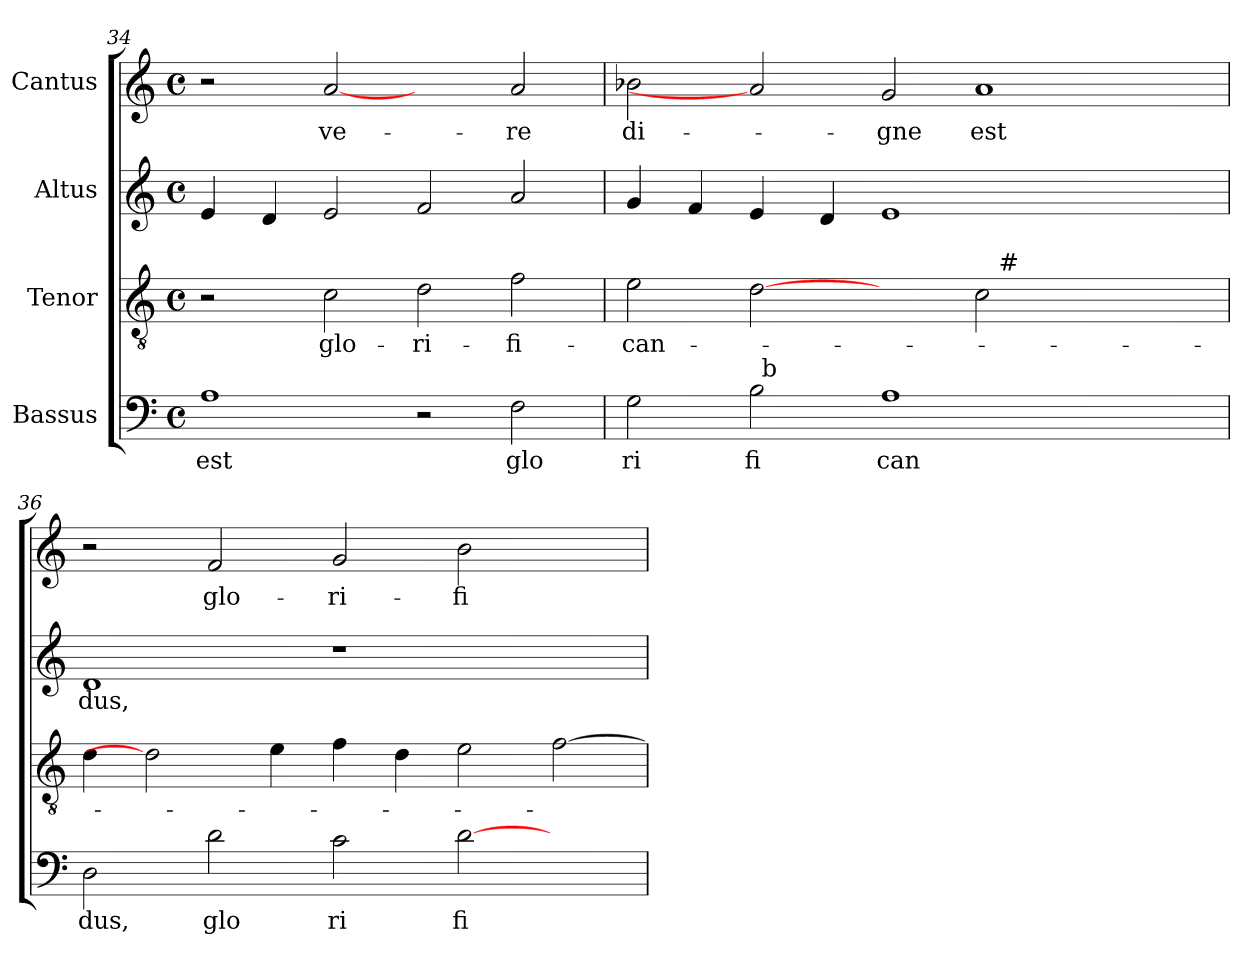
**kern	**text	**kern	**text	**kern	**text	**kern	**text
*part4	*part4	*part3	*part3	*part2	*part2	*part1	*part1
*staff4	*staff4	*staff3	*staff3	*staff2	*staff2	*staff1	*staff1
*I"Bassus	*	*I"Tenor	*	*I"Altus	*	*I"Cantus	*
*clefF4	*	*clefGv2	*	*clefG2	*	*clefG2	*
*	*	*	*	*k[]	*	*	*
*	*	*	*	*C:	*	*	*
*M4/4	*	*M4/4	*	*M4/4	*	*M4/4	*
*met(c)	*	*met(c)	*	*met(c)	*	*met(c)	*
=34	=34	=34	=34	=34	=34	=34	=34
!	!LO:LY:b:cj	!	!	!	!	!	!
1A	est	2r	.	4e/	.	2r	.
.	.	.	.	4d/	.	.	.
!	!	!	!LO:LY:b:cj	!	!	!	!LO:LY:b:cj
.	.	2c\	glo-	2e/	.	[2a	ve-
!	!	!	!LO:LY:b:cj	!	!	!	!
2r	.	2d\	-ri-	2f/	.	2ryy	.
!	!LO:LY:b:cj	!	!LO:LY:b:cj	!	!	!	!LO:LY:b:cj
2F\	glo	2f\	-fi-	2a/	.	2a/	-re
=35	=35	=35	=35	=35	=35	=35	=35
!	!LO:LY:b:cj	!	!LO:LY:b	!	!	!	!LO:LY:b:cj
*^	*	*^	*	*	*	*	*
2G\	2ryy	ri	2e\	1ryy	-can-	4g/	.	2b-X\	di-
.	.	.	.	.	.	4f/	.	.	.
!	!	!LO:LY:b:cj	!	!	!	!	!	!	!
2B\	64ryy	fi	[2d	.	.	4e/	.	2a]	.
!	!LO:TX:a:t=b	!	!	!	!	!	!	!	!
.	1ryy	.	.	.	.	.	.	.	.
.	.	.	.	.	.	4d/	.	.	.
!	!	!LO:LY:b:cj	!	!	!	!	!	!	!LO:LY:b:cj
1A	.	can	2ryy	2ryy	.	1e	.	2g/	-gne
!	!	!	!	!	!	!	!	!	!LO:LY:b:cj
.	.	.	2c\	32ryy	.	.	.	1a	est
.	2ryy	.	.	.	.	.	.	.	.
!	!	!	!	!LO:TX:a:t=#	!	!	!	!	!
.	.	.	.	2ryy	.	.	.	.	.
2ryy	.	.	2ryy	.	.	2ryy	.	.	.
.	4ryy	.	.	.	.	.	.	.	.
.	.	.	.	4...ryy	.	.	.	.	.
.	8...ryy	.	.	.	.	.	.	.	.
=36	=36	=36	=36	=36	=36	=36	=36	=36	=36
!	!	!LO:LY:b:cj	!	!	!	!	!LO:LY:b:cj	!	!
*v	*v	*	*	*	*	*	*	*	*
*	*	*v	*v	*	*	*	*	*
2D\	dus,	4d\	.	1d	dus,	2r	.
.	.	2d]	.	.	.	.	.
!	!LO:LY:b:cj	!	!	!	!	!	!LO:LY:b:cj
2d\	glo	.	.	.	.	2f/	glo-
.	.	4e\	.	.	.	.	.
!	!LO:LY:b:cj	!	!	!	!	!	!LO:LY:b:cj
2c\	ri	4f\	.	1r	.	2g/	-ri-
.	.	4d\	.	.	.	.	.
!	!LO:LY:b:cj	!	!	!	!	!	!LO:LY:b:cj
[>2d\	fi	2e\	.	.	.	2b\	-fi-
2ryy	.	[>2f\	.	2ryy	.	2ryy	.
=	=	=	=	=	=	=	=
*-	*-	*-	*-	*-	*-	*-	*-
